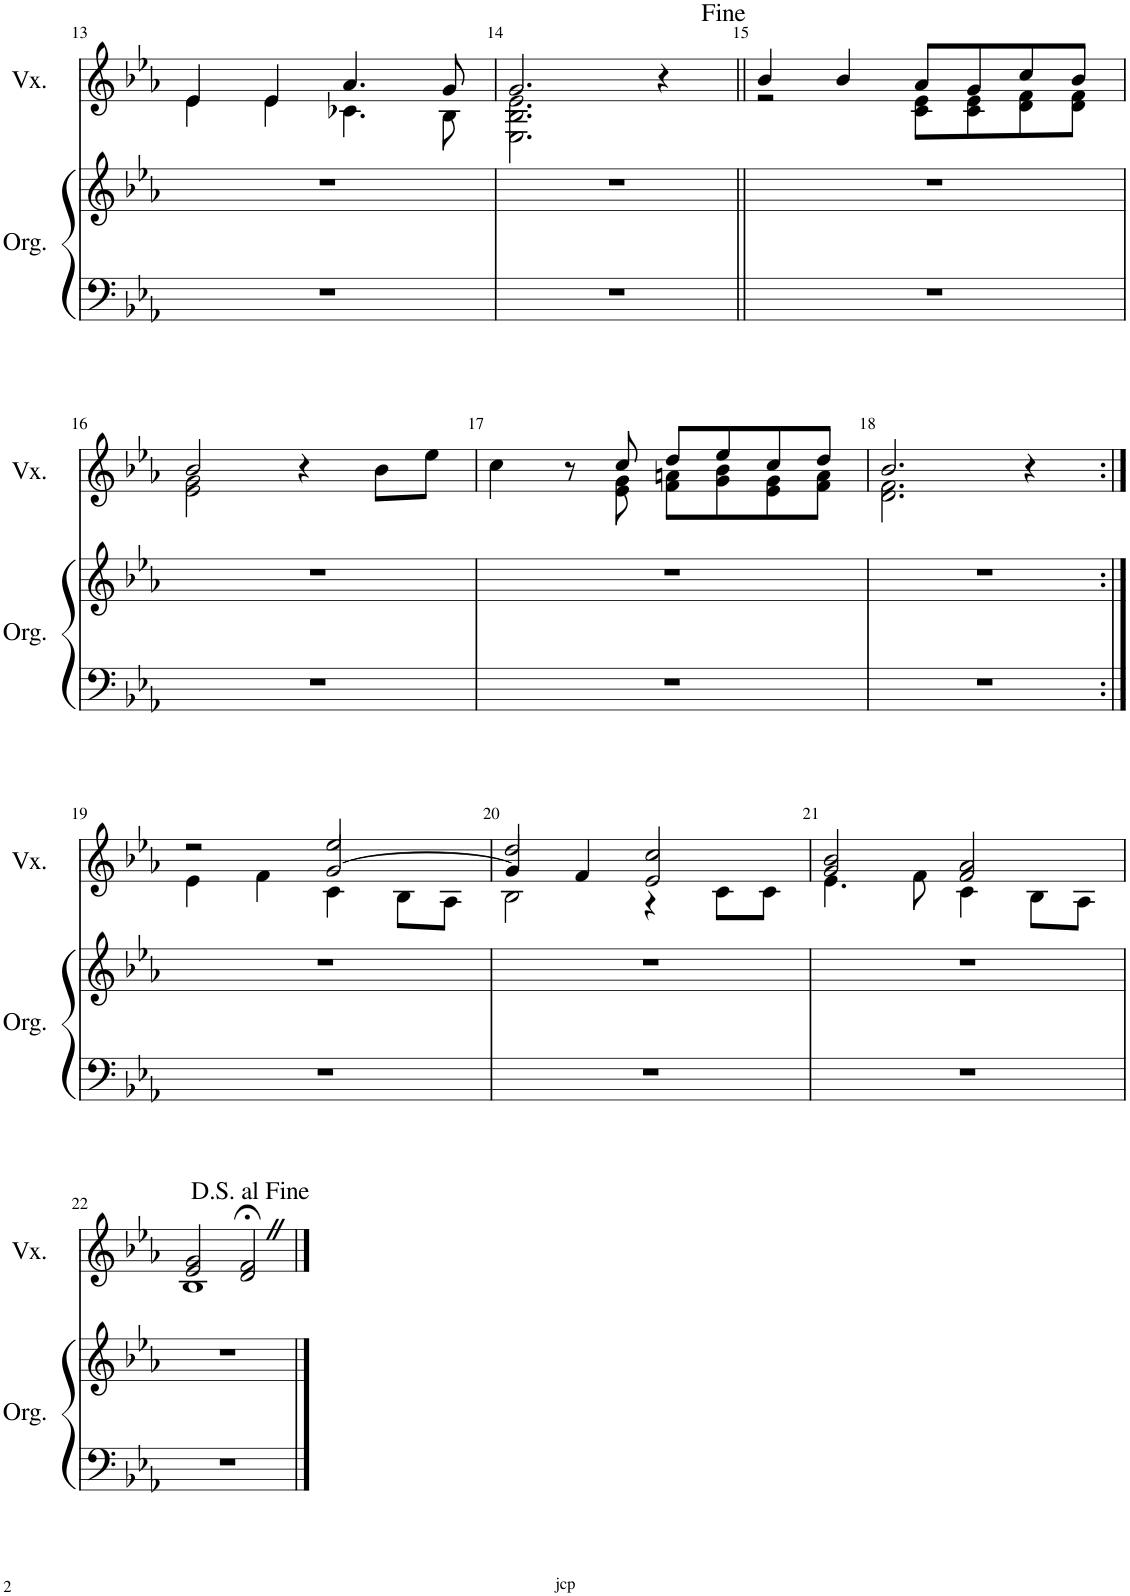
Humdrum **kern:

**kern	**kern	**kern
*part2	*part2	*part1
*staff3	*staff2	*staff1
*I"Orgue	*	*I"Voix
*I'Org.	*	*I'Vx.
!!LO:PB:g=z
*clefF4	*clefG2	*clefG2
*k[b-e-a-]	*k[b-e-a-]	*k[b-e-a-]
*M4/4	*M4/4	*M4/4
*met(c)	*met(c)	*met(c)
=13	=13	=13
*	*	*^
1r	1r	4e-/	4e-\
.	.	4e-/	4e-\
.	.	4.a-/	4.c-X\
.	.	8g/	8B-\
=14	=14	=14	=14
*	*	*	*^
1r	1r	2.g/	2.B-\ 2.e-\	2.E-\
.	.	4r	4ryy	4ryy
*	*	*	*v	*v
=15||	=15||	=15||	=15||
1r	1r	4b-/	2r
.	.	4b-/	.
.	.	8a-/L	8c\ 8e-\L
.	.	8g/	8c\ 8e-\
.	.	8cc/	8d\ 8f\
.	.	8b-/J	8d\ 8f\J
!!LO:LB:g=z	!!
=16	=16	=16	=16
1r	1r	2b-/	2e-\ 2g\
.	.	4r	2ryy
.	.	8b-\L	.
.	.	8ee-\J	.
=17	=17	=17	=17
1r	1r	4cc\	4.ryy
.	.	8r	.
.	.	8cc/	8e-\ 8g\
.	.	8dd/L	8f\ 8an\L
.	.	8ee-/	8g\ 8b-\
.	.	8cc/	8e-\ 8g\
.	.	8dd/J	8f\ 8a\J
=18	=18	=18	=18
1r	1r	2.b-/	2.d\ 2.f\
.	.	4r	4ryy
!!LO:LB:g=z
=19:|!	=19:|!	=19:|!	=19:|!
*	*	*	*^
1r	1r	2r	4e-\	2ryy
.	.	.	4f\	.
.	.	2ee-/	4c\	[2g/
.	.	.	8B-\L	.
.	.	.	8A-\J	.
=20	=20	=20	=20	=20
1r	1r	2dd/	2B-\	4g/]
.	.	.	.	4f/
.	.	2e-/ 2cc/	4r	2ryy
.	.	.	8c\L	.
.	.	.	8c\J	.
*	*	*	*v	*v
=21	=21	=21	=21
1r	1r	2g/ 2b-/	4.e-\
.	.	.	8f\
.	.	2f/ 2a-/	4c\
.	.	.	8B-\L
.	.	.	8A-\J
!!LO:LB:g=z	!!
=22	=22	=22	=22
1r	1r	2e-/ 2g/	1B-
.	.	2d/;<Z 2f/;<Z	.
*	*	*v	*v
==	==	==
*-	*-	*-
